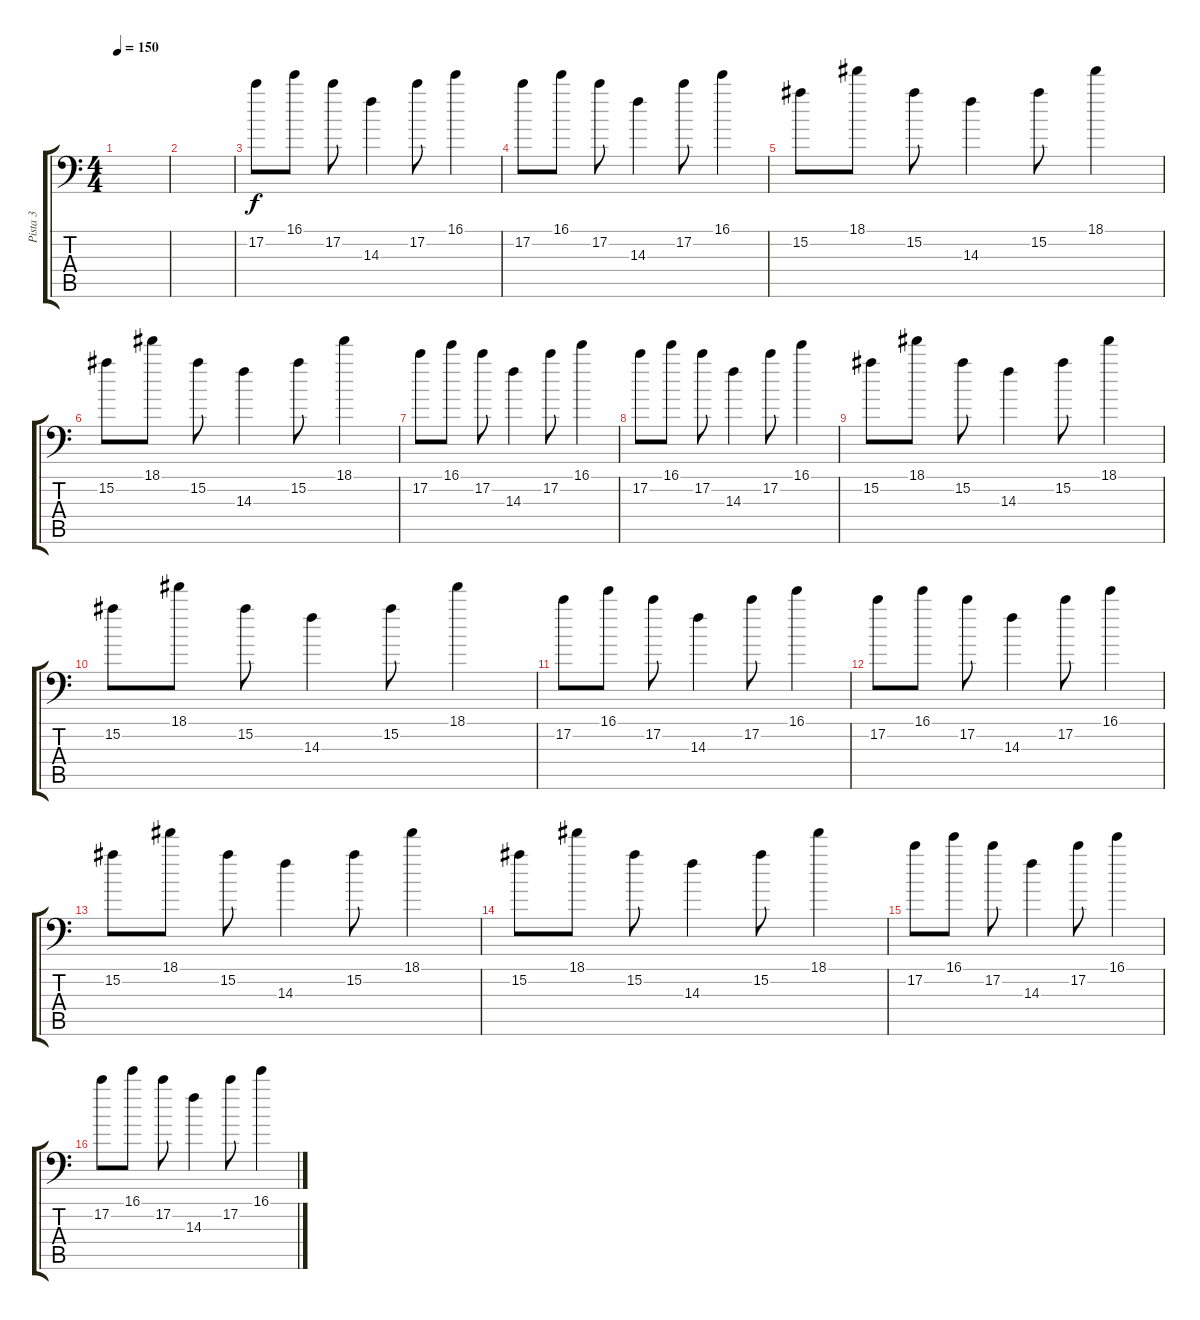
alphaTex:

\track ("Pista 3" "Pista 3") {instrument acousticguitarsteel}
\staff {score tabs}
\tuning (C4 G3 Eb3 Bb2 F2 Bb1) {hide}
\ts (4 4)
\tempo 150
\clef f4
\ks c
|
|
17.2.8 16.1.8 17.2.8 14.3.4 17.2.8 16.1.4 |
17.2.8 16.1.8 17.2.8 14.3.4 17.2.8 16.1.4 |
15.2.8 18.1.8 15.2.8 14.3.4 15.2.8 18.1.4 |
15.2.8 18.1.8 15.2.8 14.3.4 15.2.8 18.1.4 |
17.2.8 16.1.8 17.2.8 14.3.4 17.2.8 16.1.4 |
17.2.8 16.1.8 17.2.8 14.3.4 17.2.8 16.1.4 |
15.2.8 18.1.8 15.2.8 14.3.4 15.2.8 18.1.4 |
15.2.8 18.1.8 15.2.8 14.3.4 15.2.8 18.1.4 |
17.2.8 16.1.8 17.2.8 14.3.4 17.2.8 16.1.4 |
17.2.8 16.1.8 17.2.8 14.3.4 17.2.8 16.1.4 |
15.2.8 18.1.8 15.2.8 14.3.4 15.2.8 18.1.4 |
15.2.8 18.1.8 15.2.8 14.3.4 15.2.8 18.1.4 |
17.2.8 16.1.8 17.2.8 14.3.4 17.2.8 16.1.4 |
17.2.8 16.1.8 17.2.8 14.3.4 17.2.8 16.1.4
